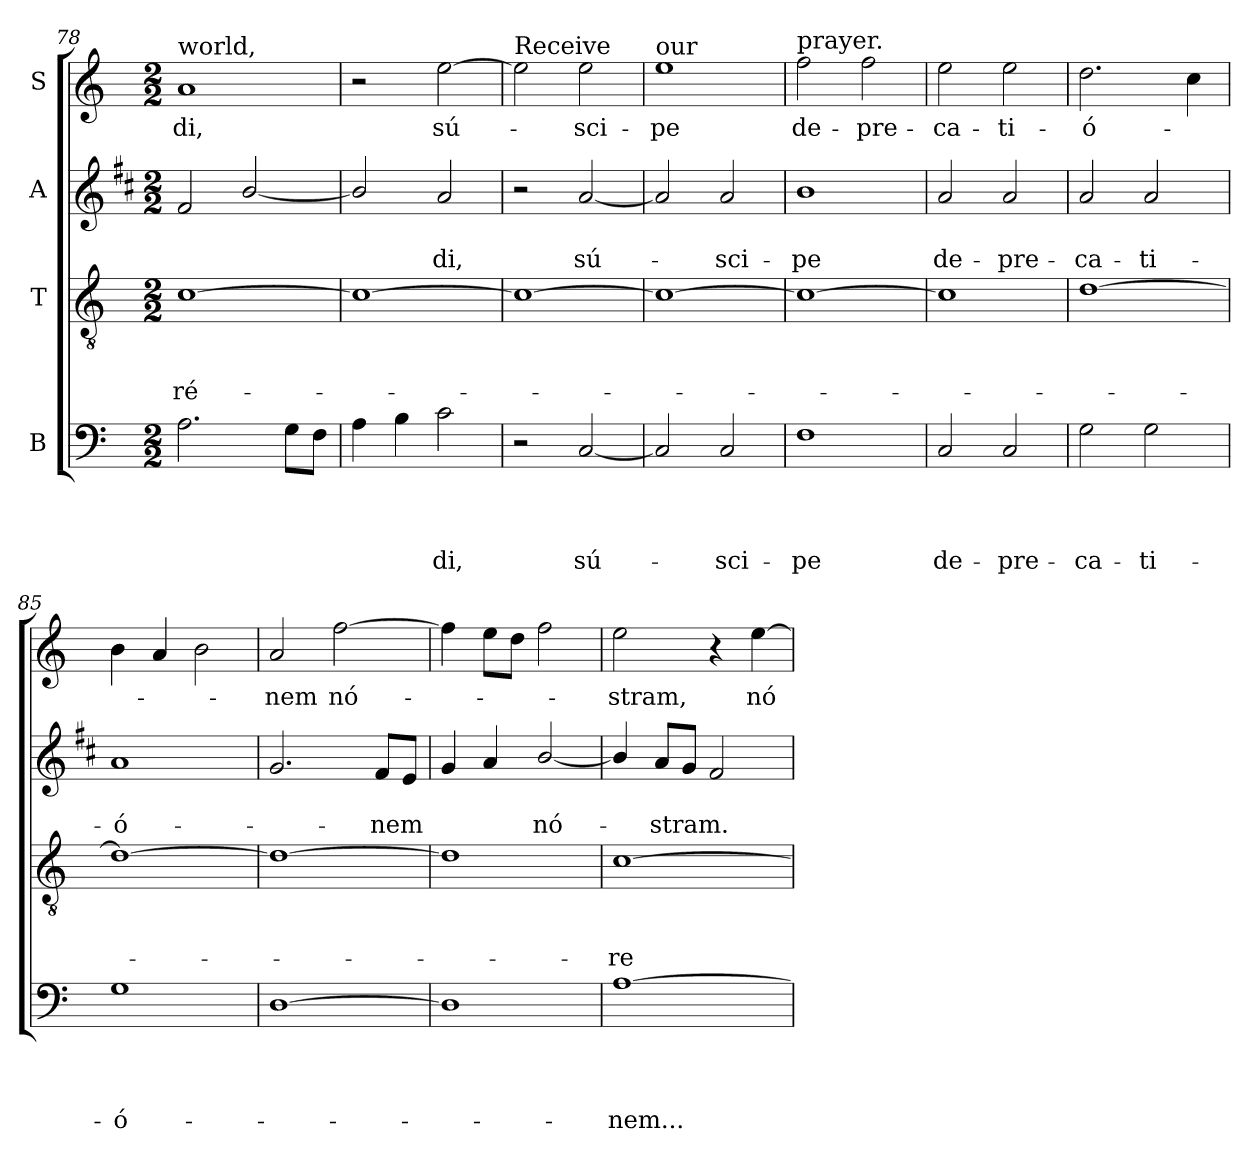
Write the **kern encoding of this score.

**kern	**text	**text	**text	**text	**kern	**text	**text	**text	**kern	**text	**text	**kern	**text
*part4	*part4	*part4	*part4	*part4	*part3	*part3	*part3	*part3	*part2	*part2	*part2	*part1	*part1
*staff4	*staff4	*staff4	*staff4	*staff4	*staff3	*staff3	*staff3	*staff3	*staff2	*staff2	*staff2	*staff1	*staff1
*I"B	*	*	*	*	*I"T	*	*	*	*I"A	*	*	*I"S	*
*clefF4	*	*	*	*	*clefGv2	*	*	*	*clefG2	*	*	*clefG2	*
*	*	*	*	*	*	*	*	*	*ITrd1c2	*	*	*	*
*k[]	*	*	*	*	*k[]	*	*	*	*k[]	*	*	*k[]	*
*C:	*	*	*	*	*C:	*	*	*	*C:	*	*	*C:	*
*M2/2	*	*	*	*	*M2/2	*	*	*	*M2/2	*	*	*M2/2	*
=78	=78	=78	=78	=78	=78	=78	=78	=78	=78	=78	=78	=78	=78
!	!	!	!	!	!	!	!	!	!	!	!	!LO:TX:a:t=world,	!
!	!	!	!	!	!	!	!	!LO:LY:b	!	!	!	!	!LO:LY:b
2.A\	.	.	.	.	[1c	.	.	-ré-	2e/	.	.	1a	-di,
.	.	.	.	.	.	.	.	.	[2a/	.	.	.	.
8G\L	.	.	.	.	.	.	.	.	.	.	.	.	.
8F\J	.	.	.	.	.	.	.	.	.	.	.	.	.
=79	=79	=79	=79	=79	=79	=79	=79	=79	=79	=79	=79	=79	=79
4A\	.	.	.	.	1c_	.	.	.	2a/]	.	.	2r	.
4B\	.	.	.	.	.	.	.	.	.	.	.	.	.
!	!	!	!	!LO:LY:b	!	!	!	!	!	!	!LO:LY:b	!	!LO:LY:b
2c\	.	.	.	-di,	.	.	.	.	2g/	.	-di,	[2ee\	sú-
=80	=80	=80	=80	=80	=80	=80	=80	=80	=80	=80	=80	=80	=80
!	!	!	!	!	!	!	!	!	!	!	!	!LO:TX:a:t=Receive	!
2r	.	.	.	.	1c_	.	.	.	2r	.	.	2ee\]	.
!	!	!	!	!LO:LY:b	!	!	!	!	!	!	!LO:LY:b	!	!LO:LY:b
[2C/	.	.	.	sú-	.	.	.	.	[2g/	.	sú-	2ee\	-sci-
=81	=81	=81	=81	=81	=81	=81	=81	=81	=81	=81	=81	=81	=81
!	!	!	!	!	!	!	!	!	!	!	!	!LO:TX:a:t=our	!
!	!	!	!	!	!	!	!	!	!	!	!	!	!LO:LY:b
2C/]	.	.	.	.	1c_	.	.	.	2g/]	.	.	1ee	-pe
!	!	!	!	!LO:LY:b	!	!	!	!	!	!	!LO:LY:b	!	!
2C/	.	.	.	-sci-	.	.	.	.	2g/	.	-sci-	.	.
!!LO:LB:g=z
=82	=82	=82	=82	=82	=82	=82	=82	=82	=82	=82	=82	=82	=82
!	!	!	!	!	!	!	!	!	!	!	!	!LO:TX:a:t=prayer.	!
!	!	!	!	!LO:LY:b	!	!	!	!	!	!	!LO:LY:b	!	!LO:LY:b
1F	.	.	.	-pe	1c_	.	.	.	1a	.	-pe	2ff\	de-
!	!	!	!	!	!	!	!	!	!	!	!	!	!LO:LY:b
.	.	.	.	.	.	.	.	.	.	.	.	2ff\	-pre-
=83	=83	=83	=83	=83	=83	=83	=83	=83	=83	=83	=83	=83	=83
!	!	!	!	!LO:LY:b	!	!	!	!	!	!	!LO:LY:b	!	!LO:LY:b
2C/	.	.	.	de-	1c]	.	.	.	2g/	.	de-	2ee\	-ca-
!	!	!	!	!LO:LY:b	!	!	!	!	!	!	!LO:LY:b	!	!LO:LY:b
2C/	.	.	.	-pre-	.	.	.	.	2g/	.	-pre-	2ee\	-ti-
=84	=84	=84	=84	=84	=84	=84	=84	=84	=84	=84	=84	=84	=84
!	!	!	!	!LO:LY:b	!	!	!	!	!	!	!LO:LY:b	!	!LO:LY:b
2G\	.	.	.	-ca-	[1d	.	.	.	2g/	.	-ca-	2.dd\	-ó-
!	!	!	!	!LO:LY:b	!	!	!	!	!	!	!LO:LY:b	!	!
2G\	.	.	.	-ti-	.	.	.	.	2g/	.	-ti-	.	.
.	.	.	.	.	.	.	.	.	.	.	.	4cc\	.
=85	=85	=85	=85	=85	=85	=85	=85	=85	=85	=85	=85	=85	=85
!	!	!	!	!LO:LY:b	!	!	!	!	!	!	!LO:LY:b	!	!
1G	.	.	.	-ó-	1d_	.	.	.	1g	.	-ó-	4b\	.
.	.	.	.	.	.	.	.	.	.	.	.	4a/	.
.	.	.	.	.	.	.	.	.	.	.	.	2b\	.
=86	=86	=86	=86	=86	=86	=86	=86	=86	=86	=86	=86	=86	=86
!	!	!	!	!	!	!	!	!	!	!	!	!	!LO:LY:b
[1D	.	.	.	.	1d_	.	.	.	2.f/	.	.	2a/	-nem
!	!	!	!	!	!	!	!	!	!	!	!	!	!LO:LY:b
.	.	.	.	.	.	.	.	.	.	.	.	[2ff\	nó-
!	!	!	!	!	!	!	!	!	!	!	!LO:LY:b	!	!
.	.	.	.	.	.	.	.	.	8e/L	.	-nem	.	.
.	.	.	.	.	.	.	.	.	8d/J	.	.	.	.
=87	=87	=87	=87	=87	=87	=87	=87	=87	=87	=87	=87	=87	=87
1D]	.	.	.	.	1d]	.	.	.	4f/	.	.	4ff\]	.
.	.	.	.	.	.	.	.	.	4g/	.	.	8ee\L	.
.	.	.	.	.	.	.	.	.	.	.	.	8dd\J	.
!	!	!	!	!	!	!	!	!	!	!	!LO:LY:b	!	!
.	.	.	.	.	.	.	.	.	[2a/	.	nó-	2ff\	.
=88	=88	=88	=88	=88	=88	=88	=88	=88	=88	=88	=88	=88	=88
!	!	!	!	!LO:LY:b	!	!	!	!LO:LY:b	!	!	!	!	!LO:LY:b
[1A	.	.	.	-nem...	[1c	.	.	-re	4a/]	.	.	2ee\	-stram,
!	!	!	!	!	!	!	!	!	!	!	!LO:LY:b	!	!
.	.	.	.	.	.	.	.	.	8g/L	.	-stram.	.	.
.	.	.	.	.	.	.	.	.	8f/J	.	.	.	.
.	.	.	.	.	.	.	.	.	2e/	.	.	4r	.
!	!	!	!	!	!	!	!	!	!	!	!	!	!LO:LY:b
.	.	.	.	.	.	.	.	.	.	.	.	[4ee\	nó-
=	=	=	=	=	=	=	=	=	=	=	=	=	=
*-	*-	*-	*-	*-	*-	*-	*-	*-	*-	*-	*-	*-	*-
